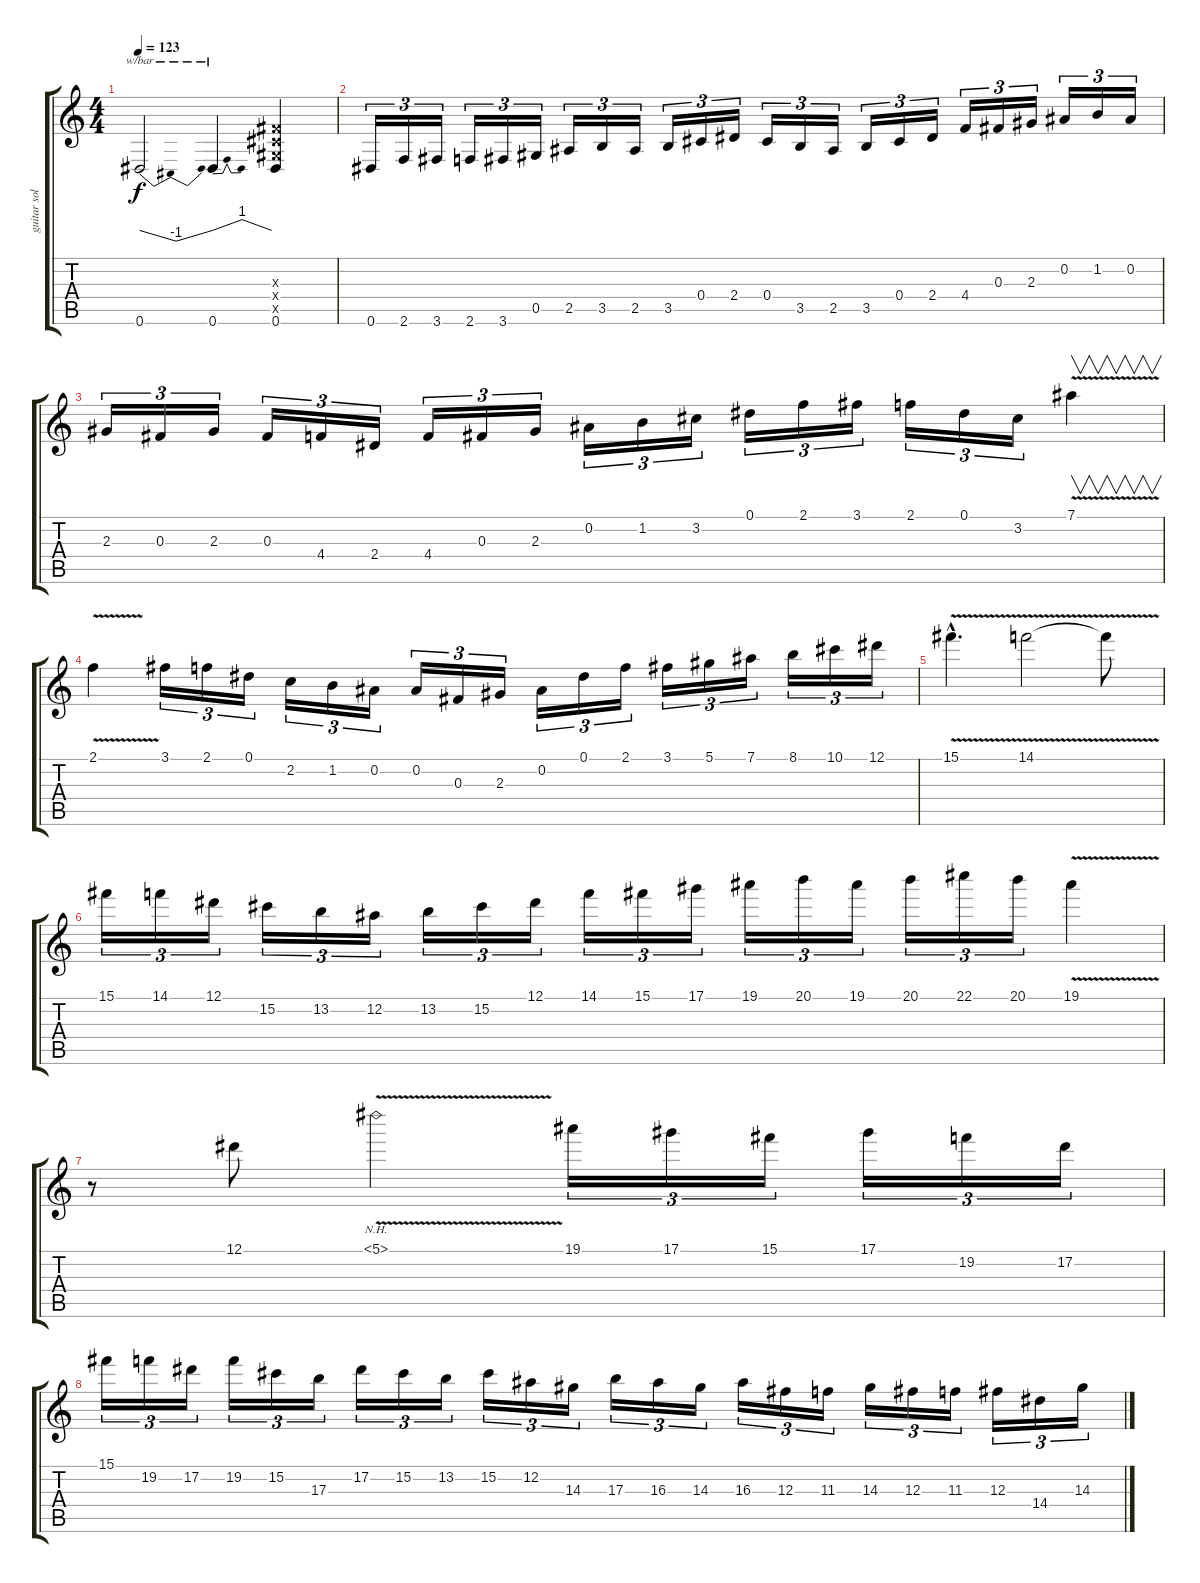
\track ("guitar solo" "guitar sol") {instrument overdrivenguitar}
\staff {score tabs}
\tuning (Eb4 Bb3 Gb3 Db3 Ab2 Eb2) {hide}
\ts (4 4)
\tempo 123
\clef g2
\ks c
0.6.2{tbe (dip default 0 0 30 -4 60 0) dy f} 0.6.4{tbe (dip default 0 0 30 4 60 0)} (0.3{x} 0.4{x} 0.5{x} 0.6).4 |
0.6.16{tu (3 2)} 2.6.16{tu (3 2)} 3.6.16{tu (3 2)} 2.6.16{tu (3 2)} 3.6.16{tu (3 2)} 0.5.16{tu (3 2)} 2.5.16{tu (3 2)} 3.5.16{tu (3 2)} 2.5.16{tu (3 2)} 3.5.16{tu (3 2)} 0.4.16{tu (3 2)} 2.4.16{tu (3 2)} 0.4.16{tu (3 2)} 3.5.16{tu (3 2)} 2.5.16{tu (3 2)} 3.5.16{tu (3 2)} 0.4.16{tu (3 2)} 2.4.16{tu (3 2)} 4.4.16{tu (3 2)} 0.3.16{tu (3 2)} 2.3.16{tu (3 2)} 0.2.16{tu (3 2)} 1.2.16{tu (3 2)} 0.2.16{tu (3 2)} |
2.3.16{tu (3 2)} 0.3.16{tu (3 2)} 2.3.16{tu (3 2)} 0.3.16{tu (3 2)} 4.4.16{tu (3 2)} 2.4.16{tu (3 2)} 4.4.16{tu (3 2)} 0.3.16{tu (3 2)} 2.3.16{tu (3 2)} 0.2.16{tu (3 2)} 1.2.16{tu (3 2)} 3.2.16{tu (3 2)} 0.1.16{tu (3 2)} 2.1.16{tu (3 2)} 3.1.16{tu (3 2)} 2.1.16{tu (3 2)} 0.1.16{tu (3 2)} 3.2.16{tu (3 2)} 7.1{v}.4{v} |
2.1{v}.4 3.1.16{tu (3 2)} 2.1.16{tu (3 2)} 0.1.16{tu (3 2)} 2.2.16{tu (3 2)} 1.2.16{tu (3 2)} 0.2.16{tu (3 2)} 0.2.16{tu (3 2)} 0.3.16{tu (3 2)} 2.3.16{tu (3 2)} 0.2.16{tu (3 2)} 0.1.16{tu (3 2)} 2.1.16{tu (3 2)} 3.1.16{tu (3 2)} 5.1.16{tu (3 2)} 7.1.16{tu (3 2)} 8.1.16{tu (3 2)} 10.1.16{tu (3 2)} 12.1.16{tu (3 2)} |
15.1{v hac}.4{d} 14.1{v}.2 14.1{t}.8 |
15.1.16{tu (3 2)} 14.1.16{tu (3 2)} 12.1.16{tu (3 2)} 15.2.16{tu (3 2)} 13.2.16{tu (3 2)} 12.2.16{tu (3 2)} 13.2.16{tu (3 2)} 15.2.16{tu (3 2)} 12.1.16{tu (3 2)} 14.1.16{tu (3 2)} 15.1.16{tu (3 2)} 17.1.16{tu (3 2)} 19.1.16{tu (3 2)} 20.1.16{tu (3 2)} 19.1.16{tu (3 2)} 20.1.16{tu (3 2)} 22.1.16{tu (3 2)} 20.1.16{tu (3 2)} 19.1{v}.4 |
r.8 12.1.8 5.1{nh v}.2 19.1.16{tu (3 2)} 17.1.16{tu (3 2)} 15.1.16{tu (3 2)} 17.1.16{tu (3 2)} 19.2.16{tu (3 2)} 17.2.16{tu (3 2)} |
15.1.16{tu (3 2)} 19.2.16{tu (3 2)} 17.2.16{tu (3 2)} 19.2.16{tu (3 2)} 15.2.16{tu (3 2)} 17.3.16{tu (3 2)} 17.2.16{tu (3 2)} 15.2.16{tu (3 2)} 13.2.16{tu (3 2)} 15.2.16{tu (3 2)} 12.2.16{tu (3 2)} 14.3.16{tu (3 2)} 17.3.16{tu (3 2)} 16.3.16{tu (3 2)} 14.3.16{tu (3 2)} 16.3.16{tu (3 2)} 12.3.16{tu (3 2)} 11.3.16{tu (3 2)} 14.3.16{tu (3 2)} 12.3.16{tu (3 2)} 11.3.16{tu (3 2)} 12.3.16{tu (3 2)} 14.4.16{tu (3 2)} 14.3.16{tu (3 2)}
